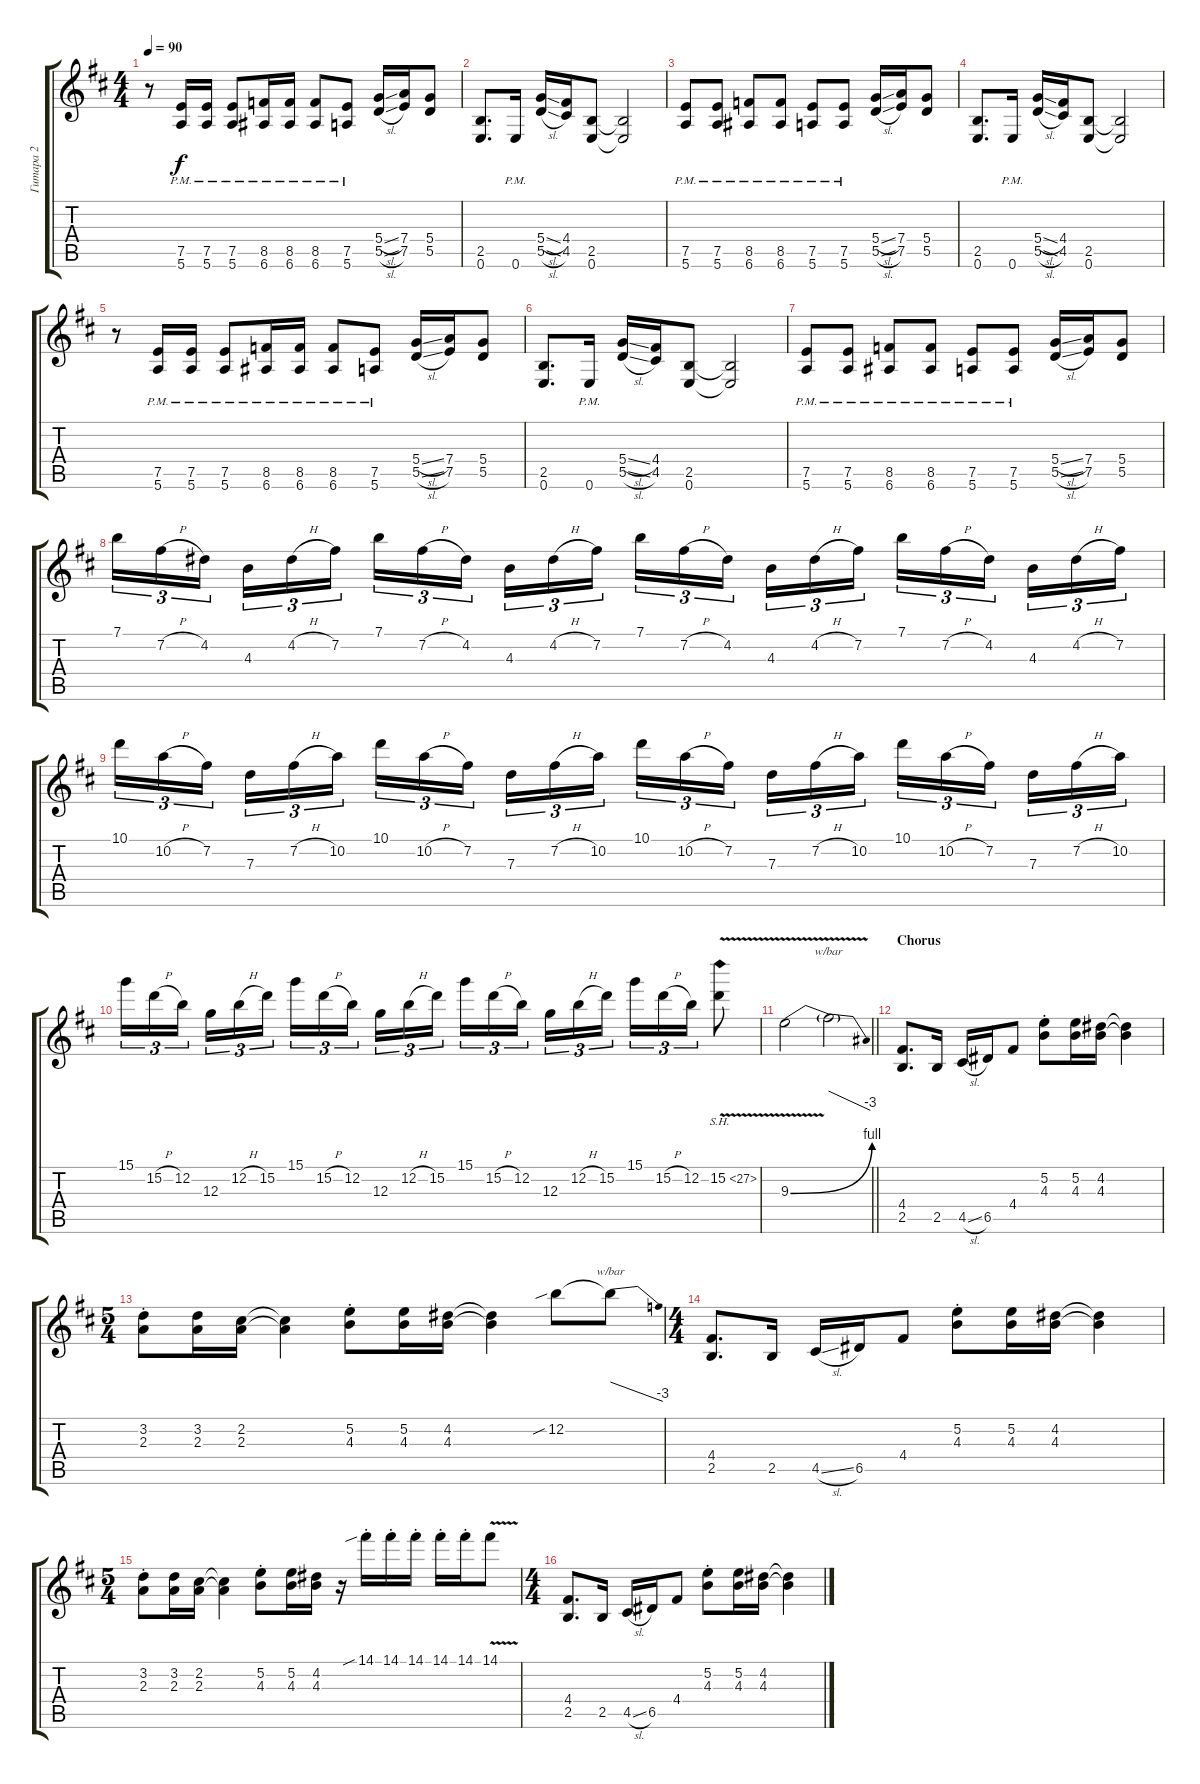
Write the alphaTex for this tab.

\track ("Гитара 2" "Гитара 2") {instrument distortionguitar}
\staff {score tabs}
\tuning (E4 B3 G3 D3 A2 E2) {hide}
\ts (4 4)
\tempo 90
\clef g2
\ks bminor
r.8{dy f} (7.5{pm} 5.6{pm}).16 (7.5{pm} 5.6{pm}).16 (7.5{pm} 5.6{pm}).8 (8.5{pm} 6.6{pm}).16 (8.5{pm} 6.6{pm}).16 (8.5{pm} 6.6{pm}).8 (7.5{pm} 5.6{pm}).8 (5.4{sl} 5.5{sl}).16 (7.4 7.5).16 (5.4 5.5).8 |
(2.5 0.6).8{d} 0.6{pm}.16 (5.4{sl} 5.5{sl}).16 (4.4 4.5).16 (2.5 0.6).8 (2.5{t} 0.6{t}).2 |
(7.5{pm} 5.6{pm}).8 (7.5{pm} 5.6{pm}).8 (8.5{pm} 6.6{pm}).8 (8.5{pm} 6.6{pm}).8 (7.5{pm} 5.6{pm}).8 (7.5{pm} 5.6{pm}).8 (5.4{sl} 5.5{sl}).16 (7.4 7.5).16 (5.4 5.5).8 |
(2.5 0.6).8{d} 0.6{pm}.16 (5.4{sl} 5.5{sl}).16 (4.4 4.5).16 (2.5 0.6).8 (2.5{t} 0.6{t}).2 |
r.8 (7.5{pm} 5.6{pm}).16 (7.5{pm} 5.6{pm}).16 (7.5{pm} 5.6{pm}).8 (8.5{pm} 6.6{pm}).16 (8.5{pm} 6.6{pm}).16 (8.5{pm} 6.6{pm}).8 (7.5{pm} 5.6{pm}).8 (5.4{sl} 5.5{sl}).16 (7.4 7.5).16 (5.4 5.5).8 |
(2.5 0.6).8{d} 0.6{pm}.16 (5.4{sl} 5.5{sl}).16 (4.4 4.5).16 (2.5 0.6).8 (2.5{t} 0.6{t}).2 |
(7.5{pm} 5.6{pm}).8 (7.5{pm} 5.6{pm}).8 (8.5{pm} 6.6{pm}).8 (8.5{pm} 6.6{pm}).8 (7.5{pm} 5.6{pm}).8 (7.5{pm} 5.6{pm}).8 (5.4{sl} 5.5{sl}).16 (7.4 7.5).16 (5.4 5.5).8 |
7.1.16{tu (3 2)} 7.2{h}.16{tu (3 2)} 4.2.16{tu (3 2) beam splitsecondary} 4.3.16{tu (3 2)} 4.2{h}.16{tu (3 2)} 7.2.16{tu (3 2)} 7.1.16{tu (3 2)} 7.2{h}.16{tu (3 2)} 4.2.16{tu (3 2) beam splitsecondary} 4.3.16{tu (3 2)} 4.2{h}.16{tu (3 2)} 7.2.16{tu (3 2)} 7.1.16{tu (3 2)} 7.2{h}.16{tu (3 2)} 4.2.16{tu (3 2) beam splitsecondary} 4.3.16{tu (3 2)} 4.2{h}.16{tu (3 2)} 7.2.16{tu (3 2)} 7.1.16{tu (3 2)} 7.2{h}.16{tu (3 2)} 4.2.16{tu (3 2) beam splitsecondary} 4.3.16{tu (3 2)} 4.2{h}.16{tu (3 2)} 7.2.16{tu (3 2)} |
10.1.16{tu (3 2)} 10.2{h}.16{tu (3 2)} 7.2.16{tu (3 2) beam splitsecondary} 7.3.16{tu (3 2)} 7.2{h}.16{tu (3 2)} 10.2.16{tu (3 2)} 10.1.16{tu (3 2)} 10.2{h}.16{tu (3 2)} 7.2.16{tu (3 2) beam splitsecondary} 7.3.16{tu (3 2)} 7.2{h}.16{tu (3 2)} 10.2.16{tu (3 2)} 10.1.16{tu (3 2)} 10.2{h}.16{tu (3 2)} 7.2.16{tu (3 2) beam splitsecondary} 7.3.16{tu (3 2)} 7.2{h}.16{tu (3 2)} 10.2.16{tu (3 2)} 10.1.16{tu (3 2)} 10.2{h}.16{tu (3 2)} 7.2.16{tu (3 2) beam splitsecondary} 7.3.16{tu (3 2)} 7.2{h}.16{tu (3 2)} 10.2.16{tu (3 2)} |
15.1.16{tu (3 2)} 15.2{h}.16{tu (3 2)} 12.2.16{tu (3 2) beam splitsecondary} 12.3.16{tu (3 2)} 12.2{h}.16{tu (3 2)} 15.2.16{tu (3 2)} 15.1.16{tu (3 2)} 15.2{h}.16{tu (3 2)} 12.2.16{tu (3 2) beam splitsecondary} 12.3.16{tu (3 2)} 12.2{h}.16{tu (3 2)} 15.2.16{tu (3 2)} 15.1.16{tu (3 2)} 15.2{h}.16{tu (3 2)} 12.2.16{tu (3 2) beam splitsecondary} 12.3.16{tu (3 2)} 12.2{h}.16{tu (3 2)} 15.2.16{tu (3 2)} 15.1.16{tu (3 2)} 15.2{h}.16{tu (3 2)} 12.2.16{tu (3 2)} 15.2{sh 12 v}.8 |
\barLineRight lightlight
9.3{be (bend 0 0 60 4) v}.2 9.3{t}.2{tbe (dive default 0 0 60 -12)} |
\section ("" "Chorus")
(4.4 2.5).8{d} 2.5.16 4.5{sl}.16 6.5.16 4.4.8 (5.2{st} 4.3{st}).8 (5.2 4.3).16 (4.2 4.3).16 (4.2{t} 4.3{t}).4 |
\ts (5 4)
(3.2{st} 2.3{st}).8 (3.2 2.3).16 (2.2 2.3).16 (2.2{t} 2.3{t}).4 (5.2{st} 4.3{st}).8 (5.2 4.3).16 (4.2 4.3).16 (4.2{t} 4.3{t}).4 12.2{sib}.8 12.2{t}.8{tbe (dive default 0 0 60 -12)} |
\ts (4 4)
(4.4 2.5).8{d} 2.5.16 4.5{sl}.16 6.5.16 4.4.8 (5.2{st} 4.3{st}).8 (5.2 4.3).16 (4.2 4.3).16 (4.2{t} 4.3{t}).4 |
\ts (5 4)
(3.2{st} 2.3{st}).8 (3.2 2.3).16 (2.2 2.3).16 (2.2{t} 2.3{t}).4 (5.2{st} 4.3{st}).8 (5.2 4.3).16 (4.2 4.3).16 r.16 14.1{sib st}.16 14.1{st}.16 14.1{st}.16 14.1{st}.16 14.1{st}.16 14.1{v}.8 |
\ts (4 4)
(4.4 2.5).8{d} 2.5.16 4.5{sl}.16 6.5.16 4.4.8 (5.2{st} 4.3{st}).8 (5.2 4.3).16 (4.2 4.3).16 (4.2{t} 4.3{t}).4
